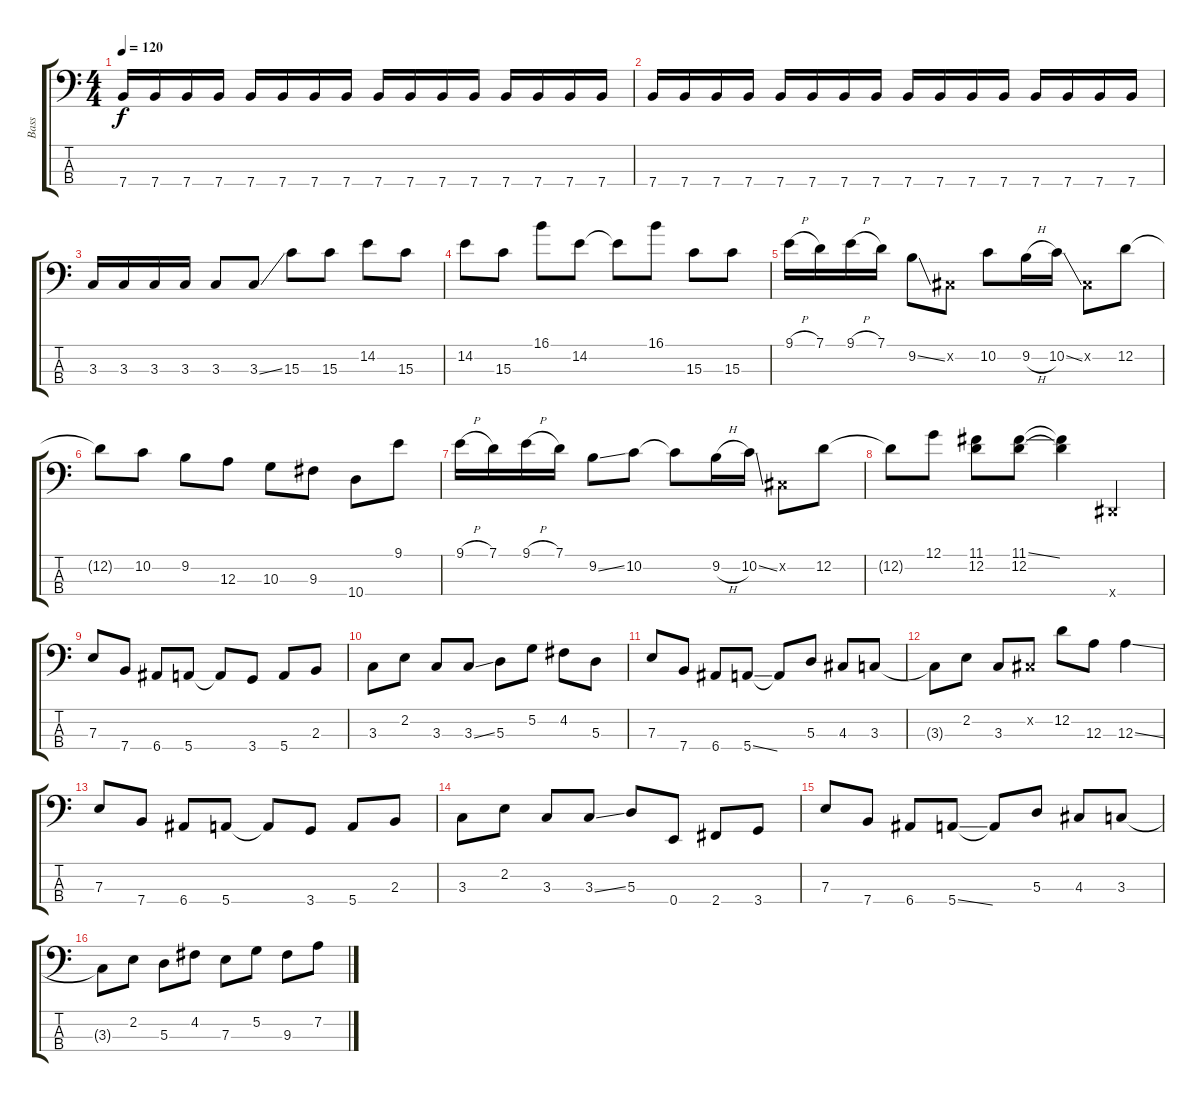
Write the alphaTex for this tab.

\track ("Bass" "Bass") {instrument electricbassfinger}
\staff {score tabs}
\tuning (G2 D2 A1 E1) {hide}
\ts (4 4)
\tempo 120
\clef f4
\ks c
7.4.16{dy f} 7.4.16 7.4.16 7.4.16 7.4.16 7.4.16 7.4.16 7.4.16 7.4.16 7.4.16 7.4.16 7.4.16 7.4.16 7.4.16 7.4.16 7.4.16 |
7.4.16 7.4.16 7.4.16 7.4.16 7.4.16 7.4.16 7.4.16 7.4.16 7.4.16 7.4.16 7.4.16 7.4.16 7.4.16 7.4.16 7.4.16 7.4.16 |
3.3.16 3.3.16 3.3.16 3.3.16 3.3.8 3.3{ss}.8 15.3.8 15.3.8 14.2.8 15.3.8 |
14.2.8 15.3.8 16.1.8 14.2.8 14.2{t}.8 16.1.8 15.3.8 15.3.8 |
9.1{h}.16 7.1.16 9.1{h}.16 7.1.16 9.2{ss}.8 -1.2{x}.8 10.2.8 9.2{h}.16 10.2{ss}.16 -1.2{x}.8 12.2.8 |
12.2{t}.8 10.2.8 9.2.8 12.3.8 10.3.8 9.3.8 10.4.8 9.1.8 |
9.1{h}.16 7.1.16 9.1{h}.16 7.1.16 9.2{ss}.8 10.2.8 10.2{t}.8 9.2{h}.16 10.2{ss}.16 -1.2{x}.8 12.2.8 |
12.2{t}.8 12.1.8 (11.1 12.2).8 (11.1{ss} 12.2).8 (11.1{t} 12.2{t}).4 -1.4{x}.4 |
7.3.8 7.4.8 6.4.8 5.4.8 5.4{t}.8 3.4.8 5.4.8 2.3.8 |
3.3.8 2.2.8 3.3.8 3.3{ss}.8 5.3.8 5.2.8 4.2.8 5.3.8 |
7.3.8 7.4.8 6.4.8 5.4{ss}.8 5.4{t}.8 5.3.8 4.3.8 3.3.8 |
3.3{t}.8 2.2.8 3.3.8 -1.2{x}.8 12.2.8 12.3.8 12.3{ss}.4 |
7.3.8 7.4.8 6.4.8 5.4.8 5.4{t}.8 3.4.8 5.4.8 2.3.8 |
3.3.8 2.2.8 3.3.8 3.3{ss}.8 5.3.8 0.4.8 2.4.8 3.4.8 |
7.3.8 7.4.8 6.4.8 5.4{ss}.8 5.4{t}.8 5.3.8 4.3.8 3.3.8 |
3.3{t}.8 2.2.8 5.3.8 4.2.8 7.3.8 5.2.8 9.3.8 7.2.8
